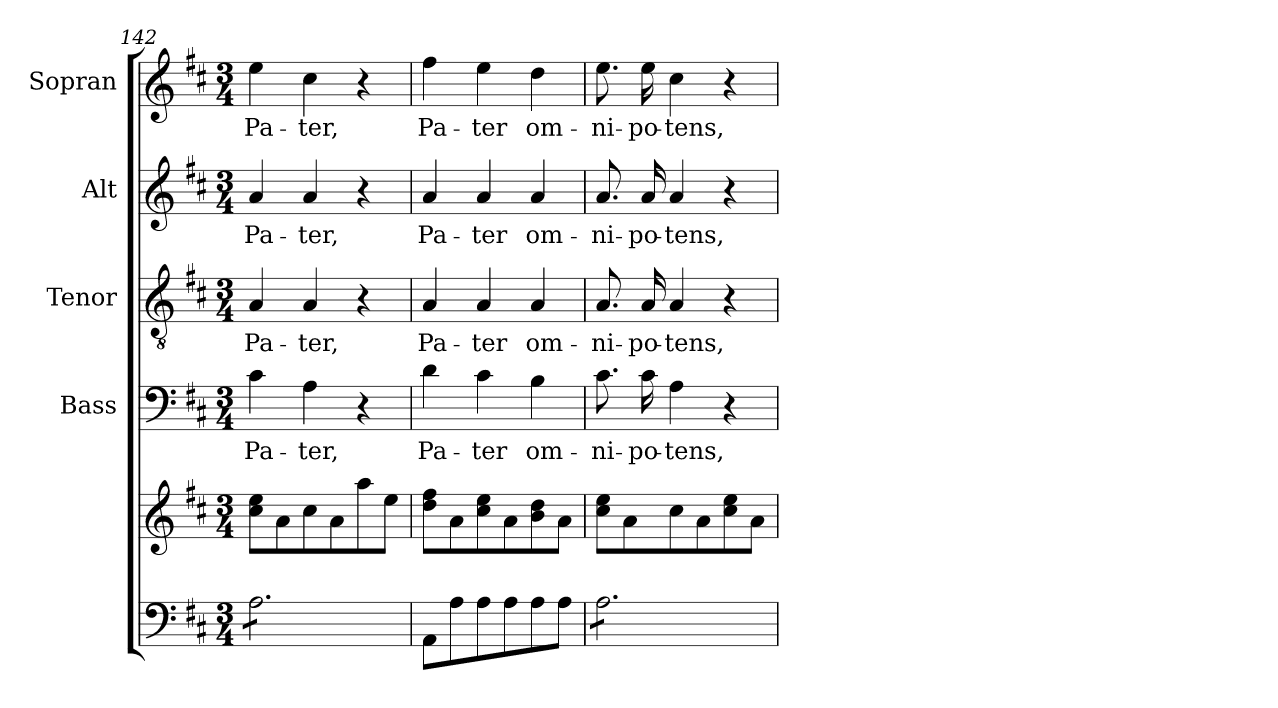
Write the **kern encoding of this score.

**kern	**kern	**kern	**text	**kern	**text	**kern	**text	**kern	**text
*part5	*part5	*part4	*part4	*part3	*part3	*part2	*part2	*part1	*part1
*staff6	*staff5	*staff4	*staff4	*staff3	*staff3	*staff2	*staff2	*staff1	*staff1
*	*	*I"Bass	*	*I"Tenor	*	*I"Alt	*	*I"Sopran	*
*	*	*I'B.	*	*I'T.	*	*I'A.	*	*I'S.	*
*clefF4	*clefG2	*clefF4	*	*clefGv2	*	*clefG2	*	*clefG2	*
*k[f#c#]	*k[f#c#]	*k[f#c#]	*	*k[f#c#]	*	*k[f#c#]	*	*k[f#c#]	*
*D:	*D:	*D:	*	*D:	*	*D:	*	*D:	*
*M3/4	*M3/4	*M3/4	*	*M3/4	*	*M3/4	*	*M3/4	*
=142	=142	=142	=142	=142	=142	=142	=142	=142	=142
!	!	!	!LO:LY:b	!	!LO:LY:b	!	!LO:LY:b	!	!LO:LY:b
*tremolo	*	*	*	*	*	*	*	*	*
8A\L	8cc#\ 8ee\L	4c#\	Pa-	4A/	Pa-	4a/	Pa-	4ee\	Pa-
8A\	8a\	.	.	.	.	.	.	.	.
!	!	!	!LO:LY:b	!	!LO:LY:b	!	!LO:LY:b	!	!LO:LY:b
8A\	8cc#\	4A\	-ter,	4A/	-ter,	4a/	-ter,	4cc#\	-ter,
8A\	8a\	.	.	.	.	.	.	.	.
8A\	8aa\	4r	.	4r	.	4r	.	4r	.
8A\J	8ee\J	.	.	.	.	.	.	.	.
*Xtremolo	*	*	*	*	*	*	*	*	*
=143	=143	=143	=143	=143	=143	=143	=143	=143	=143
!	!	!	!LO:LY:b	!	!LO:LY:b	!	!LO:LY:b	!	!LO:LY:b
8AA\L	8dd\ 8ff#\L	4d\	Pa-	4A/	Pa-	4a/	Pa-	4ff#\	Pa-
8A\	8a\	.	.	.	.	.	.	.	.
!	!	!	!LO:LY:b	!	!LO:LY:b	!	!LO:LY:b	!	!LO:LY:b
8A\	8cc#\ 8ee\	4c#\	-ter	4A/	-ter	4a/	-ter	4ee\	-ter
8A\	8a\	.	.	.	.	.	.	.	.
!	!	!	!LO:LY:b	!	!LO:LY:b	!	!LO:LY:b	!	!LO:LY:b
8A\	8b\ 8dd\	4B\	om-	4A/	om-	4a/	om-	4dd\	om-
8A\J	8a\J	.	.	.	.	.	.	.	.
=144	=144	=144	=144	=144	=144	=144	=144	=144	=144
!	!	!	!LO:LY:b	!	!LO:LY:b	!	!LO:LY:b	!	!LO:LY:b
*tremolo	*	*	*	*	*	*	*	*	*
8A\L	8cc#\ 8ee\L	8.c#\	-ni-	8.A/	-ni-	8.a/	-ni-	8.ee\	-ni-
8A\	8a\	.	.	.	.	.	.	.	.
!	!	!	!LO:LY:b	!	!LO:LY:b	!	!LO:LY:b	!	!LO:LY:b
.	.	16c#\	-po-	16A/	-po-	16a/	-po-	16ee\	-po-
!	!	!	!LO:LY:b	!	!LO:LY:b	!	!LO:LY:b	!	!LO:LY:b
8A\	8cc#\	4A\	-tens,	4A/	-tens,	4a/	-tens,	4cc#\	-tens,
8A\	8a\	.	.	.	.	.	.	.	.
8A\	8cc#\ 8ee\	4r	.	4r	.	4r	.	4r	.
8A\J	8a\J	.	.	.	.	.	.	.	.
*Xtremolo	*	*	*	*	*	*	*	*	*
=	=	=	=	=	=	=	=	=	=
*-	*-	*-	*-	*-	*-	*-	*-	*-	*-
